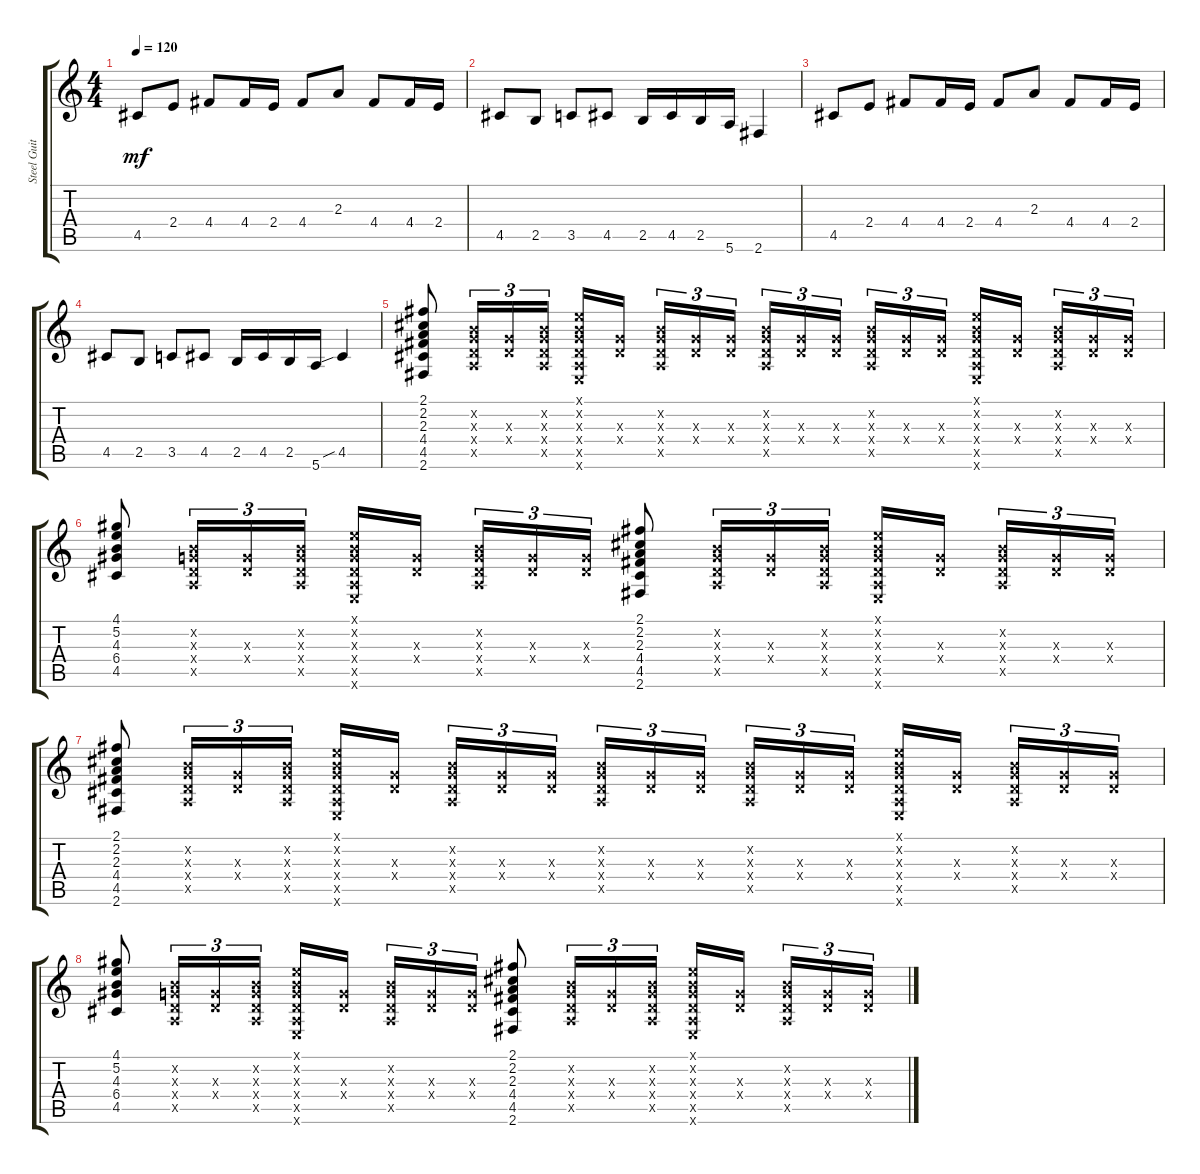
\track ("Steel Guitar" "Steel Guit") {solo instrument acousticguitarsteel}
\staff {score tabs}
\tuning (E4 B3 G3 D3 A2 E2) {hide}
\ts (4 4)
\tempo 120
\clef g2
\ks c
4.5.8{dy mf} 2.4.8 4.4.8 4.4.16 2.4.16 4.4.8 2.3.8 4.4.8 4.4.16 2.4.16 |
4.5.8 2.5.8 3.5.8 4.5.8 2.5.16 4.5.16 2.5.16 5.6.16 2.6.4 |
4.5.8 2.4.8 4.4.8 4.4.16 2.4.16 4.4.8 2.3.8 4.4.8 4.4.16 2.4.16 |
4.5.8 2.5.8 3.5.8 4.5.8 2.5.16 4.5.16 2.5.16 5.6.16 4.5{sib}.4 |
(2.1 2.2 2.3 4.4 4.5 2.6).8 (0.2{x} 0.3{x} 0.4{x} 0.5{x}).16{tu (3 2)} (0.3{x} 0.4{x}).16{tu (3 2)} (0.2{x} 0.3{x} 0.4{x} 0.5{x}).16{tu (3 2)} (0.1{x} 0.2{x} 0.3{x} 0.4{x} 0.5{x} 0.6{x}).16 (0.3{x} 0.4{x}).16{beam splitsecondary} (0.2{x} 0.3{x} 0.4{x} 0.5{x}).16{tu (3 2)} (0.3{x} 0.4{x}).16{tu (3 2)} (0.3{x} 0.4{x}).16{tu (3 2)} (0.2{x} 0.3{x} 0.4{x} 0.5{x}).16{tu (3 2)} (0.3{x} 0.4{x}).16{tu (3 2)} (0.3{x} 0.4{x}).16{tu (3 2) beam splitsecondary} (0.2{x} 0.3{x} 0.4{x} 0.5{x}).16{tu (3 2)} (0.3{x} 0.4{x}).16{tu (3 2)} (0.3{x} 0.4{x}).16{tu (3 2)} (0.1{x} 0.2{x} 0.3{x} 0.4{x} 0.5{x} 0.6{x}).16 (0.3{x} 0.4{x}).16{beam splitsecondary} (0.2{x} 0.3{x} 0.4{x} 0.5{x}).16{tu (3 2)} (0.3{x} 0.4{x}).16{tu (3 2)} (0.3{x} 0.4{x}).16{tu (3 2)} |
(4.1 5.2 4.3 6.4 4.5).8 (0.2{x} 0.3{x} 0.4{x} 0.5{x}).16{tu (3 2)} (0.3{x} 0.4{x}).16{tu (3 2)} (0.2{x} 0.3{x} 0.4{x} 0.5{x}).16{tu (3 2)} (0.1{x} 0.2{x} 0.3{x} 0.4{x} 0.5{x} 0.6{x}).16 (0.3{x} 0.4{x}).16{beam splitsecondary} (0.2{x} 0.3{x} 0.4{x} 0.5{x}).16{tu (3 2)} (0.3{x} 0.4{x}).16{tu (3 2)} (0.3{x} 0.4{x}).16{tu (3 2)} (2.1 2.2 2.3 4.4 4.5 2.6).8 (0.2{x} 0.3{x} 0.4{x} 0.5{x}).16{tu (3 2)} (0.3{x} 0.4{x}).16{tu (3 2)} (0.2{x} 0.3{x} 0.4{x} 0.5{x}).16{tu (3 2)} (0.1{x} 0.2{x} 0.3{x} 0.4{x} 0.5{x} 0.6{x}).16 (0.3{x} 0.4{x}).16{beam splitsecondary} (0.2{x} 0.3{x} 0.4{x} 0.5{x}).16{tu (3 2)} (0.3{x} 0.4{x}).16{tu (3 2)} (0.3{x} 0.4{x}).16{tu (3 2)} |
(2.1 2.2 2.3 4.4 4.5 2.6).8 (0.2{x} 0.3{x} 0.4{x} 0.5{x}).16{tu (3 2)} (0.3{x} 0.4{x}).16{tu (3 2)} (0.2{x} 0.3{x} 0.4{x} 0.5{x}).16{tu (3 2)} (0.1{x} 0.2{x} 0.3{x} 0.4{x} 0.5{x} 0.6{x}).16 (0.3{x} 0.4{x}).16{beam splitsecondary} (0.2{x} 0.3{x} 0.4{x} 0.5{x}).16{tu (3 2)} (0.3{x} 0.4{x}).16{tu (3 2)} (0.3{x} 0.4{x}).16{tu (3 2)} (0.2{x} 0.3{x} 0.4{x} 0.5{x}).16{tu (3 2)} (0.3{x} 0.4{x}).16{tu (3 2)} (0.3{x} 0.4{x}).16{tu (3 2) beam splitsecondary} (0.2{x} 0.3{x} 0.4{x} 0.5{x}).16{tu (3 2)} (0.3{x} 0.4{x}).16{tu (3 2)} (0.3{x} 0.4{x}).16{tu (3 2)} (0.1{x} 0.2{x} 0.3{x} 0.4{x} 0.5{x} 0.6{x}).16 (0.3{x} 0.4{x}).16{beam splitsecondary} (0.2{x} 0.3{x} 0.4{x} 0.5{x}).16{tu (3 2)} (0.3{x} 0.4{x}).16{tu (3 2)} (0.3{x} 0.4{x}).16{tu (3 2)} |
(4.1 5.2 4.3 6.4 4.5).8 (0.2{x} 0.3{x} 0.4{x} 0.5{x}).16{tu (3 2)} (0.3{x} 0.4{x}).16{tu (3 2)} (0.2{x} 0.3{x} 0.4{x} 0.5{x}).16{tu (3 2)} (0.1{x} 0.2{x} 0.3{x} 0.4{x} 0.5{x} 0.6{x}).16 (0.3{x} 0.4{x}).16{beam splitsecondary} (0.2{x} 0.3{x} 0.4{x} 0.5{x}).16{tu (3 2)} (0.3{x} 0.4{x}).16{tu (3 2)} (0.3{x} 0.4{x}).16{tu (3 2)} (2.1 2.2 2.3 4.4 4.5 2.6).8 (0.2{x} 0.3{x} 0.4{x} 0.5{x}).16{tu (3 2)} (0.3{x} 0.4{x}).16{tu (3 2)} (0.2{x} 0.3{x} 0.4{x} 0.5{x}).16{tu (3 2)} (0.1{x} 0.2{x} 0.3{x} 0.4{x} 0.5{x} 0.6{x}).16 (0.3{x} 0.4{x}).16{beam splitsecondary} (0.2{x} 0.3{x} 0.4{x} 0.5{x}).16{tu (3 2)} (0.3{x} 0.4{x}).16{tu (3 2)} (0.3{x} 0.4{x}).16{tu (3 2)}
